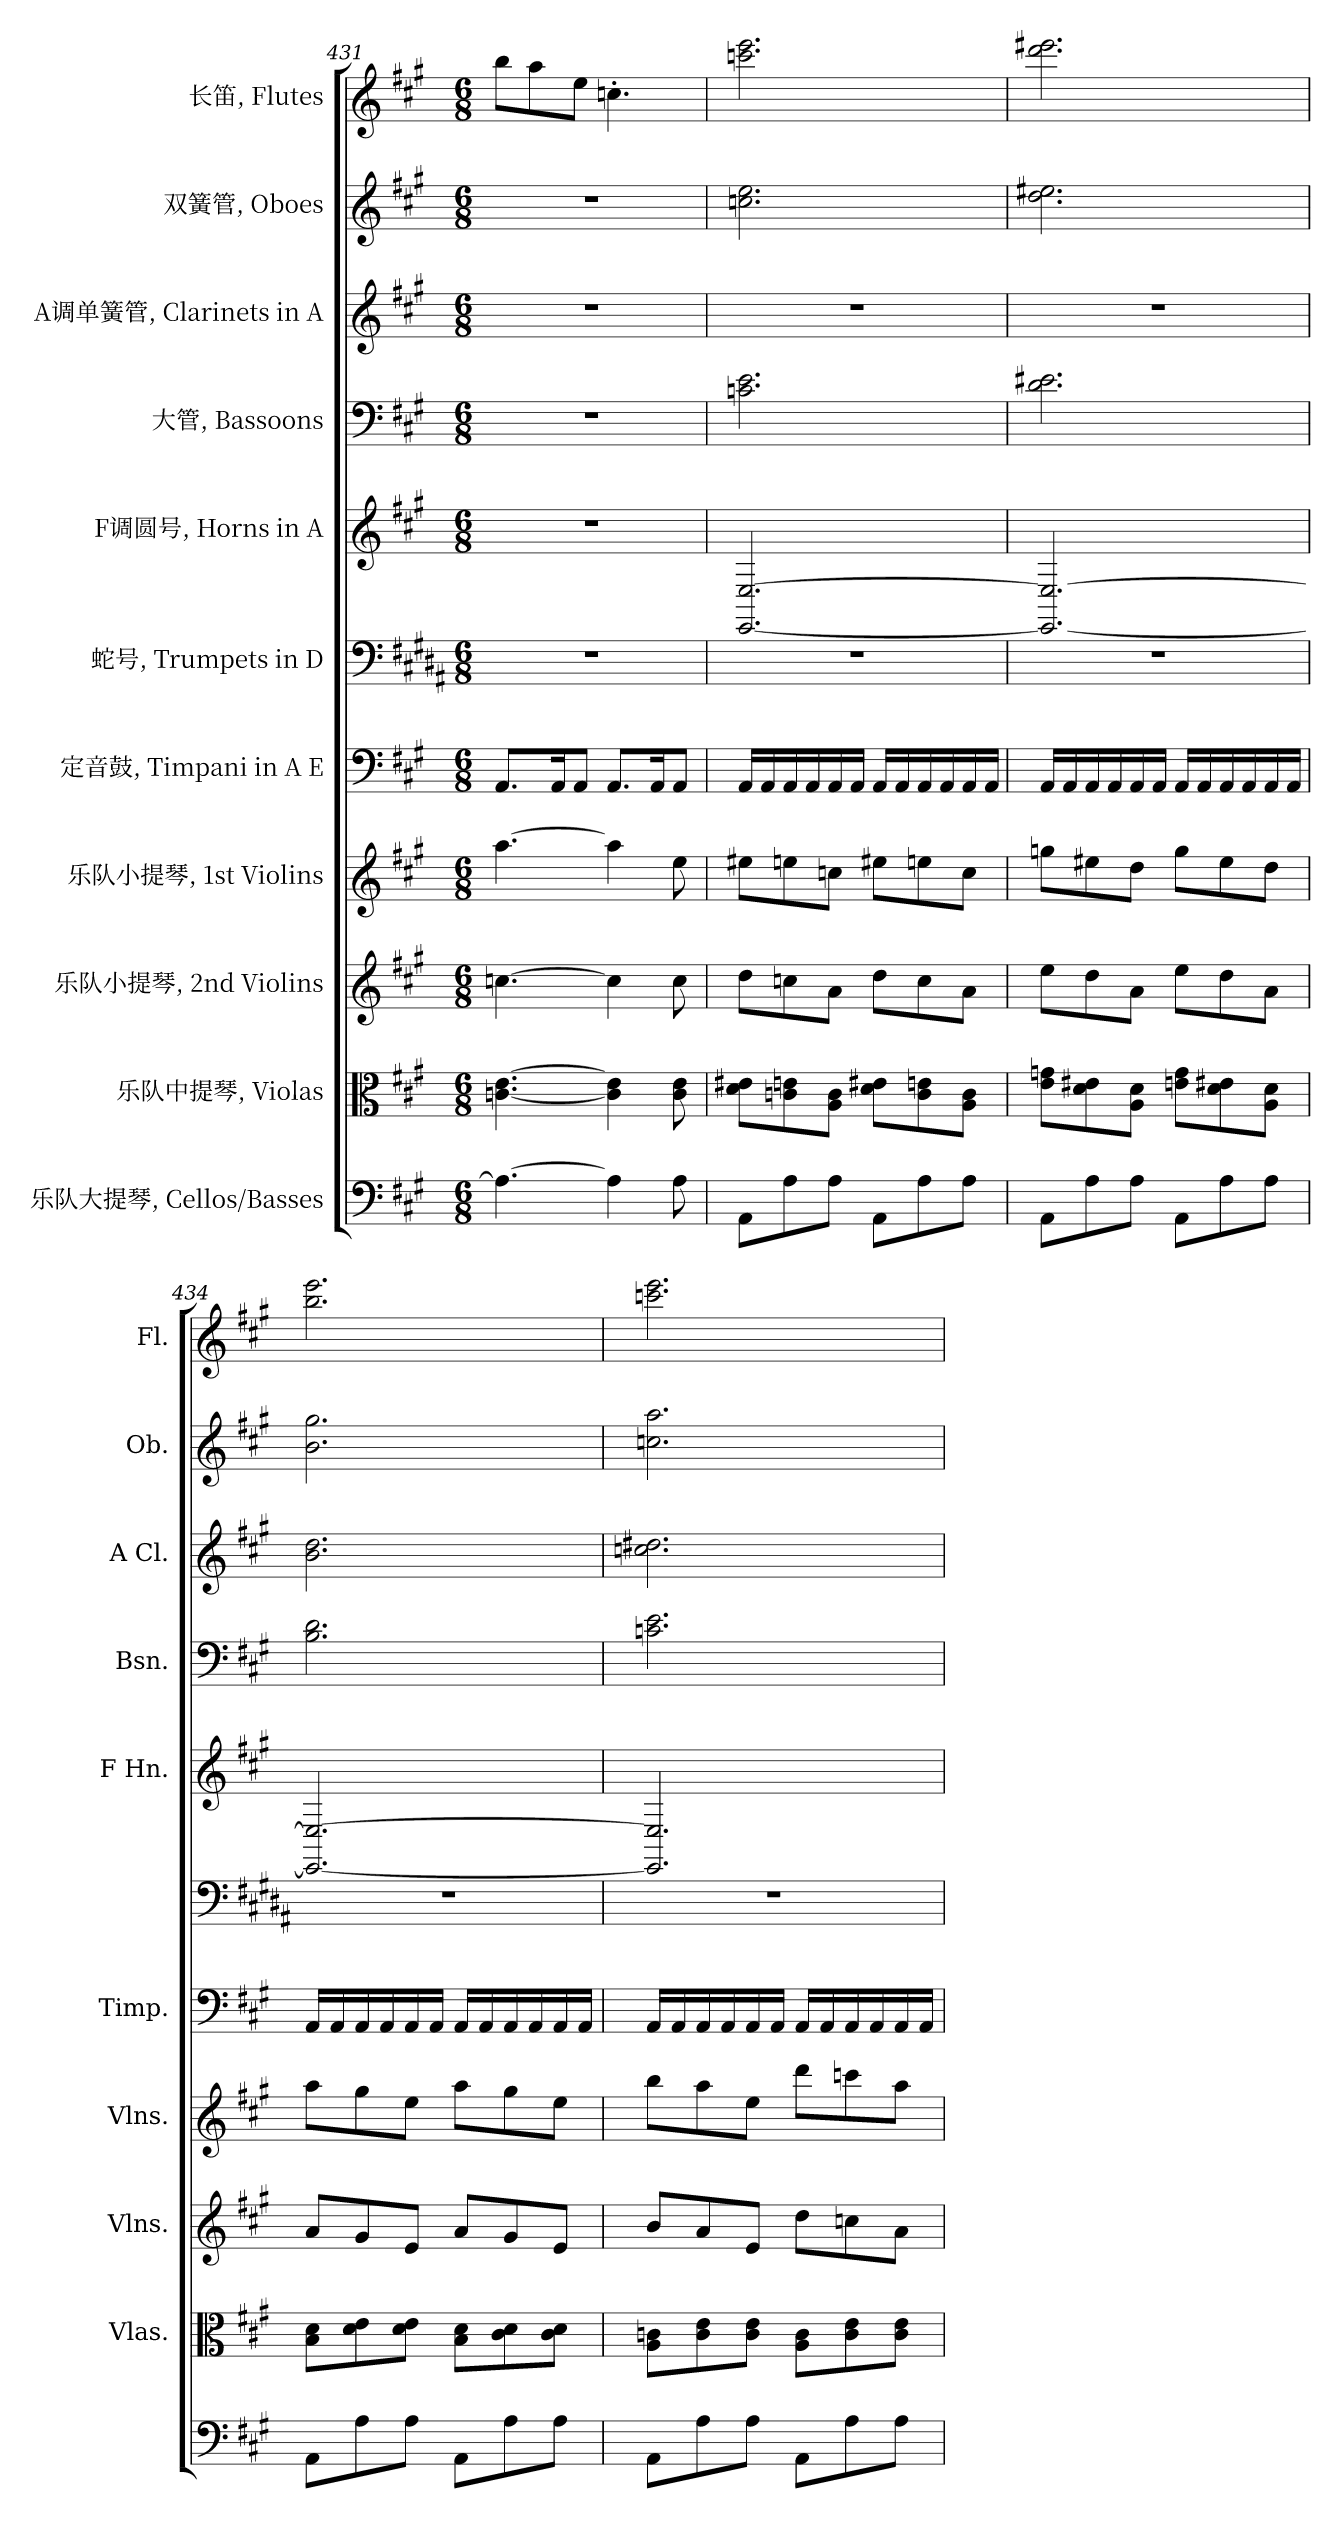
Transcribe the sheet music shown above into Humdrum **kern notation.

**kern	**kern	**kern	**kern	**kern	**kern	**kern	**kern	**kern	**kern	**kern
*part11	*part10	*part9	*part8	*part7	*part6	*part5	*part4	*part3	*part2	*part1
*staff11	*staff10	*staff9	*staff8	*staff7	*staff6	*staff5	*staff4	*staff3	*staff2	*staff1
*I"乐队大提琴, Cellos/Basses	*I"乐队中提琴, Violas	*I"乐队小提琴, 2nd Violins	*I"乐队小提琴, 1st Violins	*I"定音鼓, Timpani in A E	*I"蛇号, Trumpets in D	*I"F调圆号, Horns in A	*I"大管, Bassoons	*I"A调单簧管, Clarinets in A	*I"双簧管, Oboes	*I"长笛, Flutes
*	*I'Vlas.	*I'Vlns.	*I'Vlns.	*I'Timp.	*	*I'F Hn.	*I'Bsn.	*I'A Cl.	*I'Ob.	*I'Fl.
*clefF4	*clefC3	*clefG2	*clefG2	*clefF4	*clefF4	*clefG2	*clefF4	*clefG2	*clefG2	*clefG2
*	*	*	*	*	*ITrd1c2	*ITrd4c7	*	*ITrd2c3	*	*
*k[f#c#g#]	*k[f#c#g#]	*k[f#c#g#]	*k[f#c#g#]	*k[f#c#g#]	*k[f#c#g#]	*k[f#c#]	*k[f#c#g#]	*k[f#c#g#d#a#e#]	*k[f#c#g#]	*k[f#c#g#]
*M6/8	*M6/8	*M6/8	*M6/8	*M6/8	*M6/8	*M6/8	*M6/8	*M6/8	*M6/8	*M6/8
=431	=431	=431	=431	=431	=431	=431	=431	=431	=431	=431
4.A\_	[4.cn\ [4.e\	[4.ccn\	[4.aa\	8.AA/L	2.r	2.r	2.r	2.r	2.r	8bb\L
.	.	.	.	.	.	.	.	.	.	8aa\
.	.	.	.	16AA/K	.	.	.	.	.	.
.	.	.	.	8AA/J	.	.	.	.	.	8ee\J
4A\]	4c\] 4e\]	4cc\]	4aa\]	8.AA/L	.	.	.	.	.	4.ccn'\
.	.	.	.	16AA/K	.	.	.	.	.	.
8A\	8c\ 8e\	8cc\	8ee\	8AA/J	.	.	.	.	.	.
=432	=432	=432	=432	=432	=432	=432	=432	=432	=432	=432
8AA\L	8d\ 8e#X\L	8dd\L	8ee#X\L	16AA/LL	2.r	[2.AAA/ [2.AA/	2.cn\ 2.e\	2.r	2.ccn\ 2.ee\	2.cccn\ 2.eee\
.	.	.	.	16AA/	.	.	.	.	.	.
8A\	8cn\ 8en\	8ccn\	8een\	16AA/	.	.	.	.	.	.
.	.	.	.	16AA/	.	.	.	.	.	.
8A\J	8A\ 8c\J	8a\J	8ccn\J	16AA/	.	.	.	.	.	.
.	.	.	.	16AA/JJ	.	.	.	.	.	.
8AA\L	8d\ 8e#X\L	8dd\L	8ee#X\L	16AA/LL	.	.	.	.	.	.
.	.	.	.	16AA/	.	.	.	.	.	.
8A\	8c\ 8en\	8cc\	8een\	16AA/	.	.	.	.	.	.
.	.	.	.	16AA/	.	.	.	.	.	.
8A\J	8A\ 8c\J	8a\J	8cc\J	16AA/	.	.	.	.	.	.
.	.	.	.	16AA/JJ	.	.	.	.	.	.
!!LO:PB:g=z
=433	=433	=433	=433	=433	=433	=433	=433	=433	=433	=433
8AA\L	8e\ 8gn\L	8ee\L	8ggn\L	16AA/LL	2.r	2.AAA/_ 2.AA/_	2.d\ 2.e#X\	2.r	2.dd\ 2.ee#X\	2.ddd\ 2.eee#X\
.	.	.	.	16AA/	.	.	.	.	.	.
8A\	8d\ 8e#X\	8dd\	8ee#X\	16AA/	.	.	.	.	.	.
.	.	.	.	16AA/	.	.	.	.	.	.
8A\J	8A\ 8d\J	8a\J	8dd\J	16AA/	.	.	.	.	.	.
.	.	.	.	16AA/JJ	.	.	.	.	.	.
8AA\L	8en\ 8g\L	8ee\L	8gg\L	16AA/LL	.	.	.	.	.	.
.	.	.	.	16AA/	.	.	.	.	.	.
8A\	8d\ 8e#X\	8dd\	8ee#\	16AA/	.	.	.	.	.	.
.	.	.	.	16AA/	.	.	.	.	.	.
8A\J	8A\ 8d\J	8a\J	8dd\J	16AA/	.	.	.	.	.	.
.	.	.	.	16AA/JJ	.	.	.	.	.	.
=434	=434	=434	=434	=434	=434	=434	=434	=434	=434	=434
8AA\L	8B\ 8d\L	8a/L	8aa\L	16AA/LL	2.r	2.AAA/_ 2.AA/_	2.B\ 2.d\	2.g#\ 2.b\	2.b\ 2.gg#\	2.bb\ 2.eee\
.	.	.	.	16AA/	.	.	.	.	.	.
8A\	8d\ 8e\	8g#/	8gg#\	16AA/	.	.	.	.	.	.
.	.	.	.	16AA/	.	.	.	.	.	.
8A\J	8d\ 8e\J	8e/J	8ee\J	16AA/	.	.	.	.	.	.
.	.	.	.	16AA/JJ	.	.	.	.	.	.
8AA\L	8B\ 8d\L	8a/L	8aa\L	16AA/LL	.	.	.	.	.	.
.	.	.	.	16AA/	.	.	.	.	.	.
8A\	8c#\ 8d\	8g#/	8gg#\	16AA/	.	.	.	.	.	.
.	.	.	.	16AA/	.	.	.	.	.	.
8A\J	8c#\ 8d\J	8e/J	8ee\J	16AA/	.	.	.	.	.	.
.	.	.	.	16AA/JJ	.	.	.	.	.	.
=435	=435	=435	=435	=435	=435	=435	=435	=435	=435	=435
8AA\L	8A\ 8cn\L	8b/L	8bb\L	16AA/LL	2.r	2.AAA/] 2.AA/]	2.cn\ 2.e\	2.an\ 2.b#X\	2.ccn\ 2.aa\	2.cccn\ 2.eee\
.	.	.	.	16AA/	.	.	.	.	.	.
8A\	8c\ 8e\	8a/	8aa\	16AA/	.	.	.	.	.	.
.	.	.	.	16AA/	.	.	.	.	.	.
8A\J	8c\ 8e\J	8e/J	8ee\J	16AA/	.	.	.	.	.	.
.	.	.	.	16AA/JJ	.	.	.	.	.	.
8AA\L	8A\ 8c\L	8dd\L	8ddd\L	16AA/LL	.	.	.	.	.	.
.	.	.	.	16AA/	.	.	.	.	.	.
8A\	8c\ 8e\	8ccn\	8cccn\	16AA/	.	.	.	.	.	.
.	.	.	.	16AA/	.	.	.	.	.	.
8A\J	8c\ 8e\J	8a\J	8aa\J	16AA/	.	.	.	.	.	.
.	.	.	.	16AA/JJ	.	.	.	.	.	.
=	=	=	=	=	=	=	=	=	=	=
*-	*-	*-	*-	*-	*-	*-	*-	*-	*-	*-
